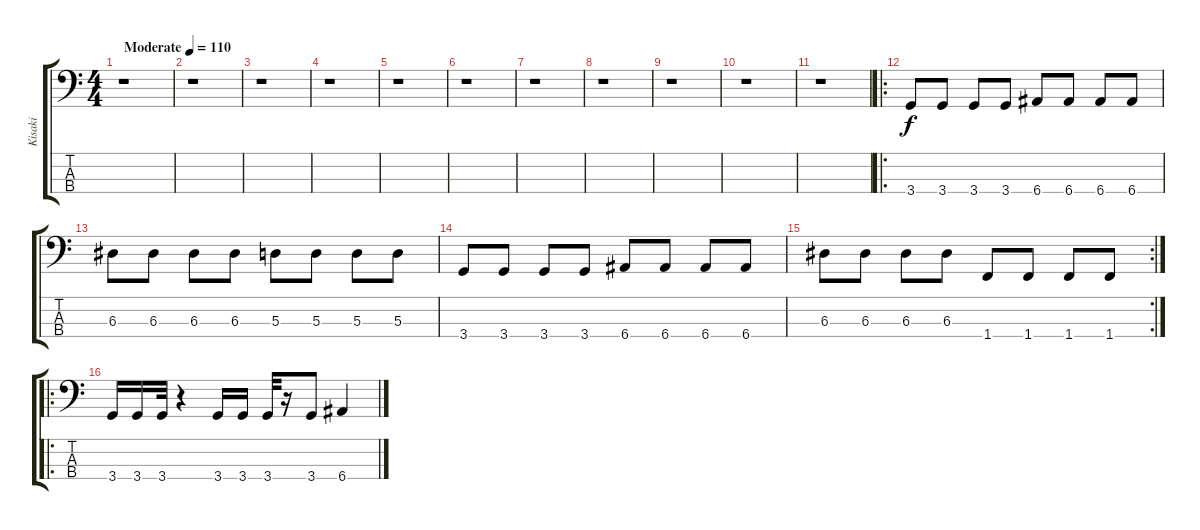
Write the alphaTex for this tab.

\track ("Kisaki" "Kisaki") {instrument electricbasspick}
\staff {score tabs}
\tuning (G2 D2 A1 E1) {hide}
\ts (4 4)
\tempo (110 "Moderate")
\clef f4
\ks c
r.1{dy f instrument electricbasspick} |
r.1 |
r.1 |
r.1 |
r.1 |
r.1 |
r.1 |
r.1 |
r.1 |
r.1 |
r.1 |
\ro
3.4.8 3.4.8 3.4.8 3.4.8 6.4.8 6.4.8 6.4.8 6.4.8 |
6.3.8 6.3.8 6.3.8 6.3.8 5.3.8 5.3.8 5.3.8 5.3.8 |
3.4.8 3.4.8 3.4.8 3.4.8 6.4.8 6.4.8 6.4.8 6.4.8 |
\rc 2
6.3.8 6.3.8 6.3.8 6.3.8 1.4.8 1.4.8 1.4.8 1.4.8 |
\ro
3.4.16 3.4.16 3.4.32 r.4 3.4.16 3.4.16 3.4.32 r.16 3.4.8 6.4.4
